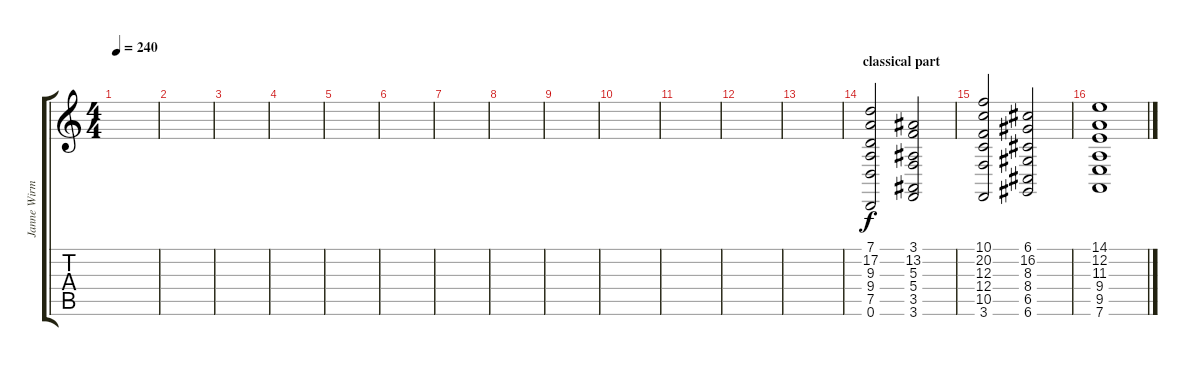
\track ("Janne Wirman" "Janne Wirm") {instrument stringensemble1}
\staff {score tabs}
\tuning (D4 A3 F3 C3 G2 D2) {hide}
\ts (4 4)
\tempo 240
\clef g2
\ks c
|
|
|
|
|
|
|
|
|
|
|
|
|
\section ("" "classical part")
(7.1 17.2 9.3 9.4 7.5 0.6).2{volume 9 instrument stringensemble1} (3.1 13.2 5.3 5.4 3.5 3.6).2 |
(10.1 20.2 12.3 12.4 10.5 3.6).2 (6.1 16.2 8.3 8.4 6.5 6.6).2 |
(14.1 12.2 11.3 9.4 9.5 7.6).1
